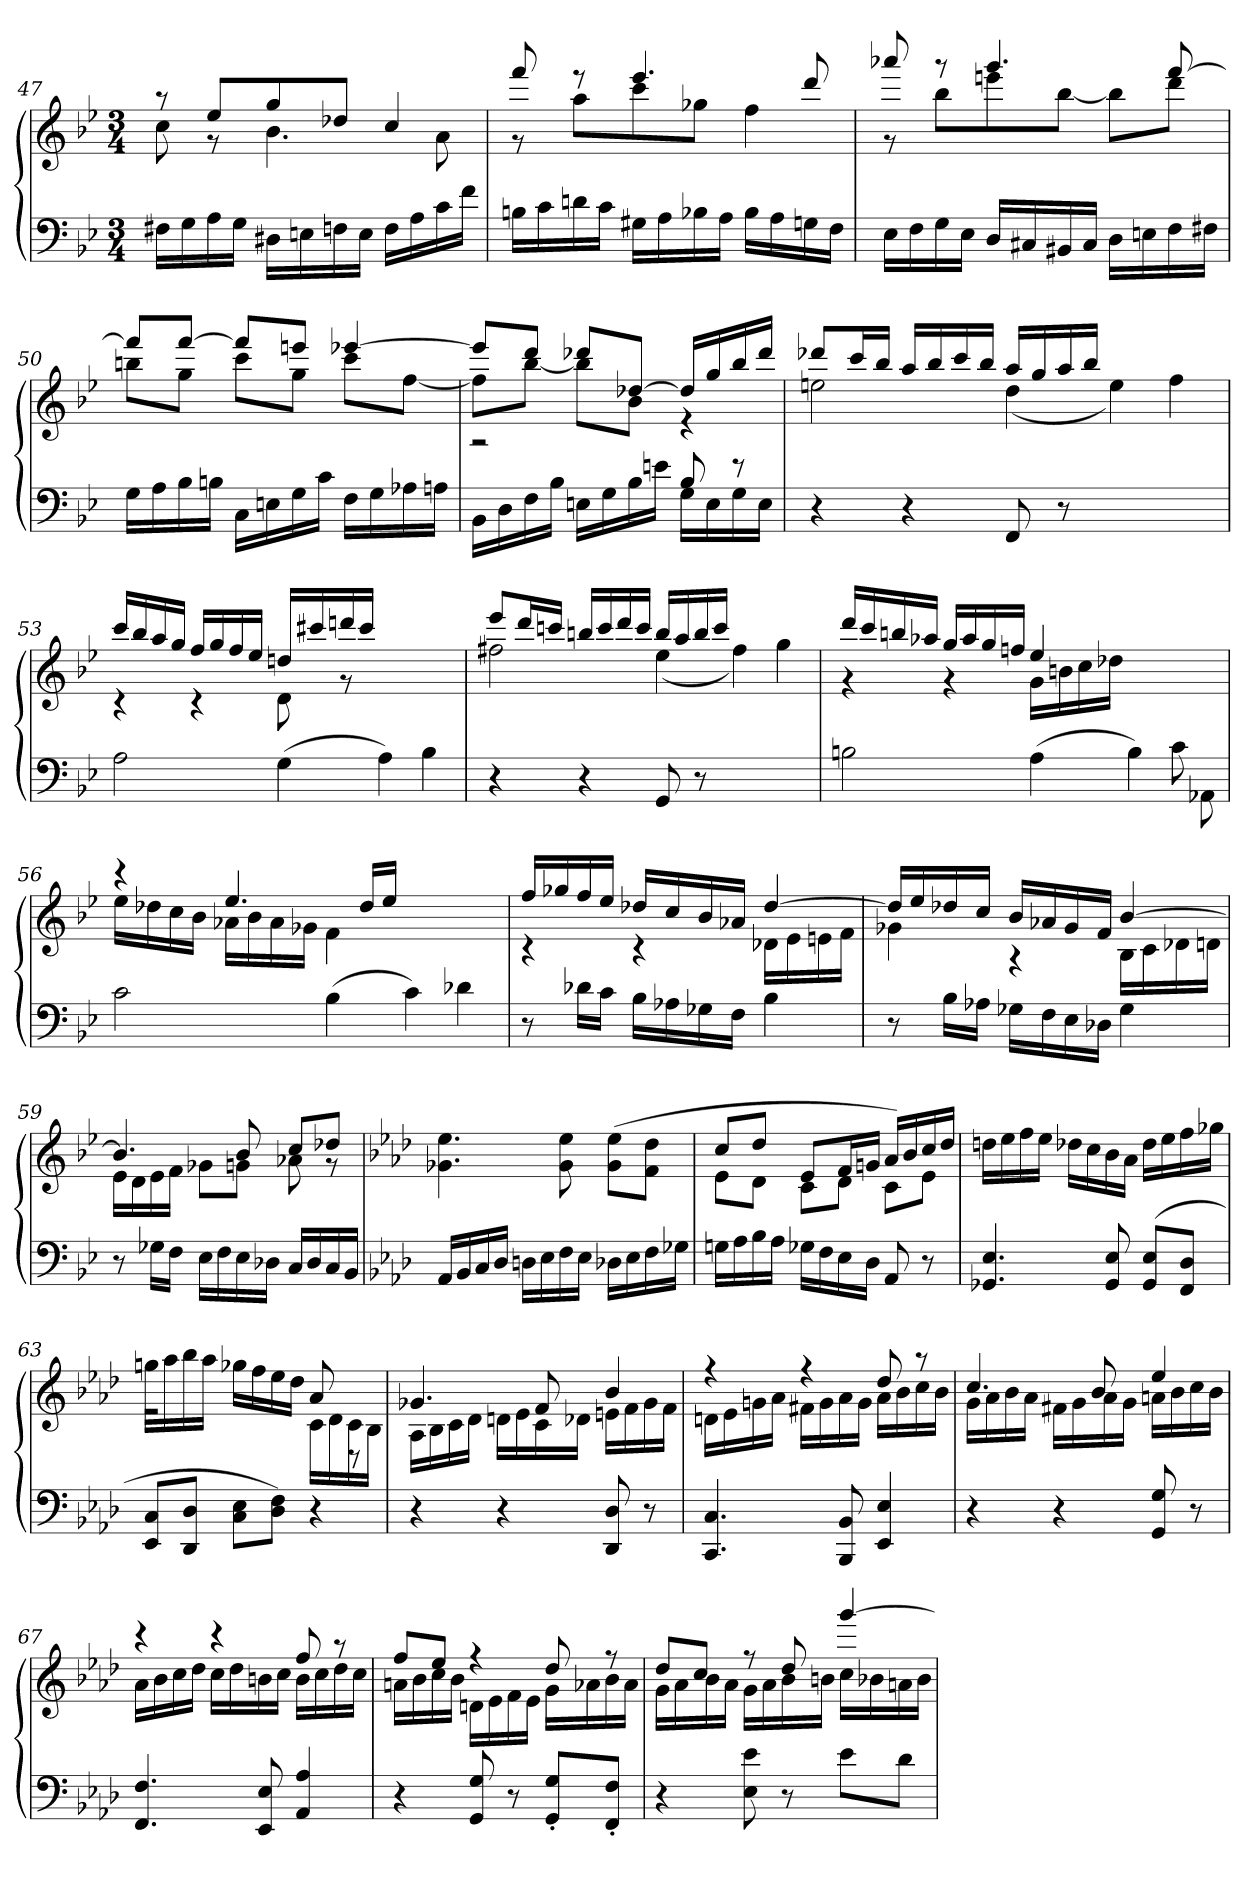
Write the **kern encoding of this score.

**kern	**kern
*part1	*part1
*staff2	*staff1
*clefF4	*clefG2
*k[b-e-]	*k[b-e-]
*M3/4	*M3/4
=47	=47
*	*^
16F#X\LL	8r	8cc\
16G\	.	.
16A\	8ee-/L	8r
16G\JJ	.	.
16D#X\LL	8gg/	4.b-\
16En\	.	.
16Fn\	8dd-X/J	.
16E\JJ	.	.
16F\LL	4cc/	.
16A\	.	.
16c\	.	8a\
16f\JJ	.	.
=48	=48	=48
16Bn\LL	8fff/	8r
16c\	.	.
16dn\	8r	8aa\L
16c\JJ	.	.
16G#X\LL	4.eee-/	8ccc\
16A\	.	.
16B-X\	.	8gg-X\J
16A\JJ	.	.
16B-\LL	.	4ff\
16A\	.	.
16Gn\	8ddd/	.
16F\JJ	.	.
=49	=49	=49
16E-\LL	8aaa-X/	8r
16F\	.	.
16G\	8r	8bb-\L
16E-\JJ	.	.
16D/LL	4.ggg/	8eeen\
16C#X/	.	.
16BB#X/	.	[8bb-\J
16C#/JJ	.	.
16D\LL	.	8bb-\L]
16En\	.	.
16F\	[8fff/	8ddd\J
16F#X\JJ	.	.
=50	=50	=50
16G\LL	8fff/L]	8bbn\L
16A\	.	.
16B-\	[8fff/J	8gg\J
16Bn\JJ	.	.
16C\LL	8fff/L]	8ccc\L
16En\	.	.
16G\	8eeen/J	8gg\J
16c\JJ	.	.
16F\LL	[4eee-X/	8ccc\L
16G\	.	.
16A-X\	.	[8ff\J
16An\JJ	.	.
=51	=51	=51
*^	*	*
2r	16BB-\LL	8eee-/L]	8ff\L]
.	16D\	.	.
.	16F\	8ddd/J	[8bb-\J
.	16B-\JJ	.	.
.	16En\LL	8ddd-X/L	8bb-\L]
.	16G\	.	.
.	16B-\	[8dd-X/J	8b-\J
.	16en\JJ	.	.
8B-/	16G\LL	16dd-/LL]	4r
.	16E\	16gg/	.
8r	16G\	16bb-/	.
.	16E\JJ	16ddd-/JJ	.
*v	*v	*	*
=52	=52	=52
4r	8ddd-X/L	2een\
.	16ccc/L	.
.	16bb-/JJ	.
4r	16aa/LL	.
.	16bb-/	.
.	16ccc/	.
.	16bb-/JJ	.
8FF/	16aa/LL	(4dd
.	16gg/	.
8r	16aa/	.
.	16bb-/JJ	.
2ryy	2ryy	4ee)
.	.	4ff\
=53	=53	=53
2A\	16ccc/LL	4r
.	16bb-/	.
.	16aa/	.
.	16gg/JJ	.
.	16ff/LL	4r
.	16gg/	.
.	16ff/	.
.	16ee-/JJ	.
(4G	16ddn/LL	8d\
.	16ccc#X/	.
.	16dddn/	8r
.	16ccc#/JJ	.
4A)	2ryy	2ryy
4B-\	.	.
=54	=54	=54
4r	8eee-/L	2ff#X\
.	16ddd/L	.
.	16cccn/JJ	.
4r	16bbn/LL	.
.	16ccc/	.
.	16ddd/	.
.	16ccc/JJ	.
8GG/	16bb/LL	(4ee-
.	16aa/	.
8r	16bb/	.
.	16ccc/JJ	.
2ryy	2ryy	4ff#)
.	.	4gg\
=55	=55	=55
2Bn\	16ddd/LL	4r
.	16ccc/	.
.	16bbn/	.
.	16aa-X/JJ	.
.	16gg/LL	4r
.	16aa-/	.
.	16gg/	.
.	16ffn/JJ	.
(4A	4ee-/	16g\LL
.	.	16bn\
.	.	16cc\
.	.	16dd-X\JJ
4B)	2ryy	2ryy
8c\L	.	.
8AA-X\L	.	.
=56	=56	=56
2c\	4r	16ee-\LL
.	.	16dd-X\
.	.	16cc\
.	.	16b-\JJ
.	4.ee-/	16a-X\LL
.	.	16b-\
.	.	16a-\
.	.	16g-X\JJ
(4B-	.	4f\
.	16dd-/LL	.
.	16ee-/JJ	.
4c)	2ryy	2ryy
4d-X\	.	.
=57	=57	=57
8r	16ff/LL	4r
.	16gg-X/	.
16d-X\LL	16ff/	.
16c\JJ	16ee-/JJ	.
16B-\LL	16dd-X/LL	4r
16A-X\	16cc/	.
16G-X\	16b-/	.
16F\JJ	16a-X/JJ	.
4B-\	[4dd-/	16d-X\LL
.	.	16e-\
.	.	16en\
.	.	16f\JJ
=58	=58	=58
8r	16dd-/LL]	4g-X\
.	16ee-/	.
16B-\LL	16dd-X/	.
16A-X\JJ	16cc/JJ	.
16G-X\LL	16b-/LL	4r
16F\	16a-X/	.
16E-\	16g-/	.
16D-X\JJ	16f/JJ	.
4G-\	[4b-/	16B-\LL
.	.	16c\
.	.	16d-X\
.	.	16dn\JJ
=59	=59	=59
8r	4.b-/]	16e-\LL
.	.	16d\
16G-X\LL	.	16e-\
16F\JJ	.	16f\JJ
16E-\LL	.	8g-X\L
16F\	.	.
16E-\	8b-/	8gn\J
16D-X\JJ	.	.
16C/LL	8cc/L	8a-X\
16D-/	.	.
16C/	8dd-X/J	8r
16BB-/JJ	.	.
*	*v	*v
=60	=60
*k[b-e-a-d-]	*k[b-e-a-d-]
16AA-/LL	4.g-X\ 4.ee-\
16BB-/	.
16C/	.
16D-/JJ	.
16Dn\LL	.
16E-\	.
16F\	8g-\ 8ee-\
16E-\JJ	.
16D-X\LL	(8g-\ 8ee-\L
16E-\	.
16F\	8f\ 8dd-\J
16G-X\JJ	.
=61	=61
*	*^
16Gn\LL	8cc/L	8e-\L
16A-\	.	.
16B-\	8dd-/J	8d-\J
16A-\JJ	.	.
16G-X\LL	8e-/L	8c\L
16F\	.	.
16E-\	16f/L	8d-\J
16D-\JJ	16gn/JJ	.
8AA-/	16a-/LL)	8c\L
.	16b-/	.
8r	16cc/	8e-\J
.	16dd-/JJ	.
*	*v	*v
=62	=62
4.GG-X/ 4.E-/	16ddn\LL
.	16ee-\
.	16ff\
.	16ee-\JJ
.	16dd-X\LL
.	16cc\
8GG-/ 8E-/	16b-\
.	16a-\JJ
(8GG-/ 8E-/L	16dd-\LL
.	16ee-\
8FF/ 8D-/J	16ff\
.	16gg-X\JJ
=63	=63
*	*^
8EE-/ 8C/L	16ggn\LL	2r
.	16aa-\	.
8DD-/ 8D-/J	16bb-\	.
.	16aa-\JJ	.
8C\ 8E-\L	16gg-X\LL	.
.	16ff\	.
8D-\ 8F\J)	16ee-\	.
.	16dd-\JJ	.
4r	16c\LL	8a-/
.	16d-\	.
.	16c\	8r
.	16B-\JJ	.
=64	=64	=64
4r	4.g-X/	16A-\LL
.	.	16B-\
.	.	16c\
.	.	16d-\JJ
4r	.	16dn\LL
.	.	16e-\
.	8f/	16c\
.	.	16d-X\JJ
8DD-/ 8D-/	4b-/	16en\LL
.	.	16f\
8r	.	16g-\
.	.	16f\JJ
=65	=65	=65
4.CC/ 4.C/	4r	16dn\LL
.	.	16e-\
.	.	16gn\
.	.	16a-\JJ
.	4r	16f#X\LL
.	.	16g\
8BBB-/ 8BB-/	.	16a-\
.	.	16g\JJ
4EE-/ 4E-/	8dd-/	16a-\LL
.	.	16b-\
.	8r	16cc\
.	.	16b-\JJ
=66	=66	=66
4r	4.cc/	16g\LL
.	.	16a-\
.	.	16b-\
.	.	16a-\JJ
4r	.	16f#X\LL
.	.	16g\
.	8b-/	16a-\
.	.	16g\JJ
8GG/ 8G/	4ee-/	16an\LL
.	.	16b-\
8r	.	16cc\
.	.	16b-\JJ
=67	=67	=67
4.FF/ 4.F/	4r	16a-\LL
.	.	16b-\
.	.	16cc\
.	.	16dd-\JJ
.	4r	16cc\LL
.	.	16dd-\
8EE-/ 8E-/	.	16bn\
.	.	16cc\JJ
4AA-/ 4A-/	8ff/	16b\LL
.	.	16cc\
.	8r	16dd-\
.	.	16cc\JJ
=68	=68	=68
4r	8ff/L	16an\LL
.	.	16b-\
.	8ee-/J	16cc\
.	.	16b-\JJ
8GG/ 8G/	4r	16dn\LL
.	.	16e-\
8r	.	16f\
.	.	16e-\JJ
8GG'/ 8G'/L	8dd-/	16g\LL
.	.	16a-X\
8FF'/ 8F'/J	8r	16b-\
.	.	16a-\JJ
=69	=69	=69
4r	8dd-/L	16g\LL
.	.	16a-\
.	8cc/J	16b-\
.	.	16a-\JJ
8E-\ 8e-\	8r	16g\LL
.	.	16a-\
8r	8dd-/	16b-\
.	.	16bn\JJ
8e-\L	[4ggg/	16cc\LL
.	.	16b-X\
8d-\J	.	16an\
.	.	16b-\JJ
*	*v	*v
=	=
*-	*-
